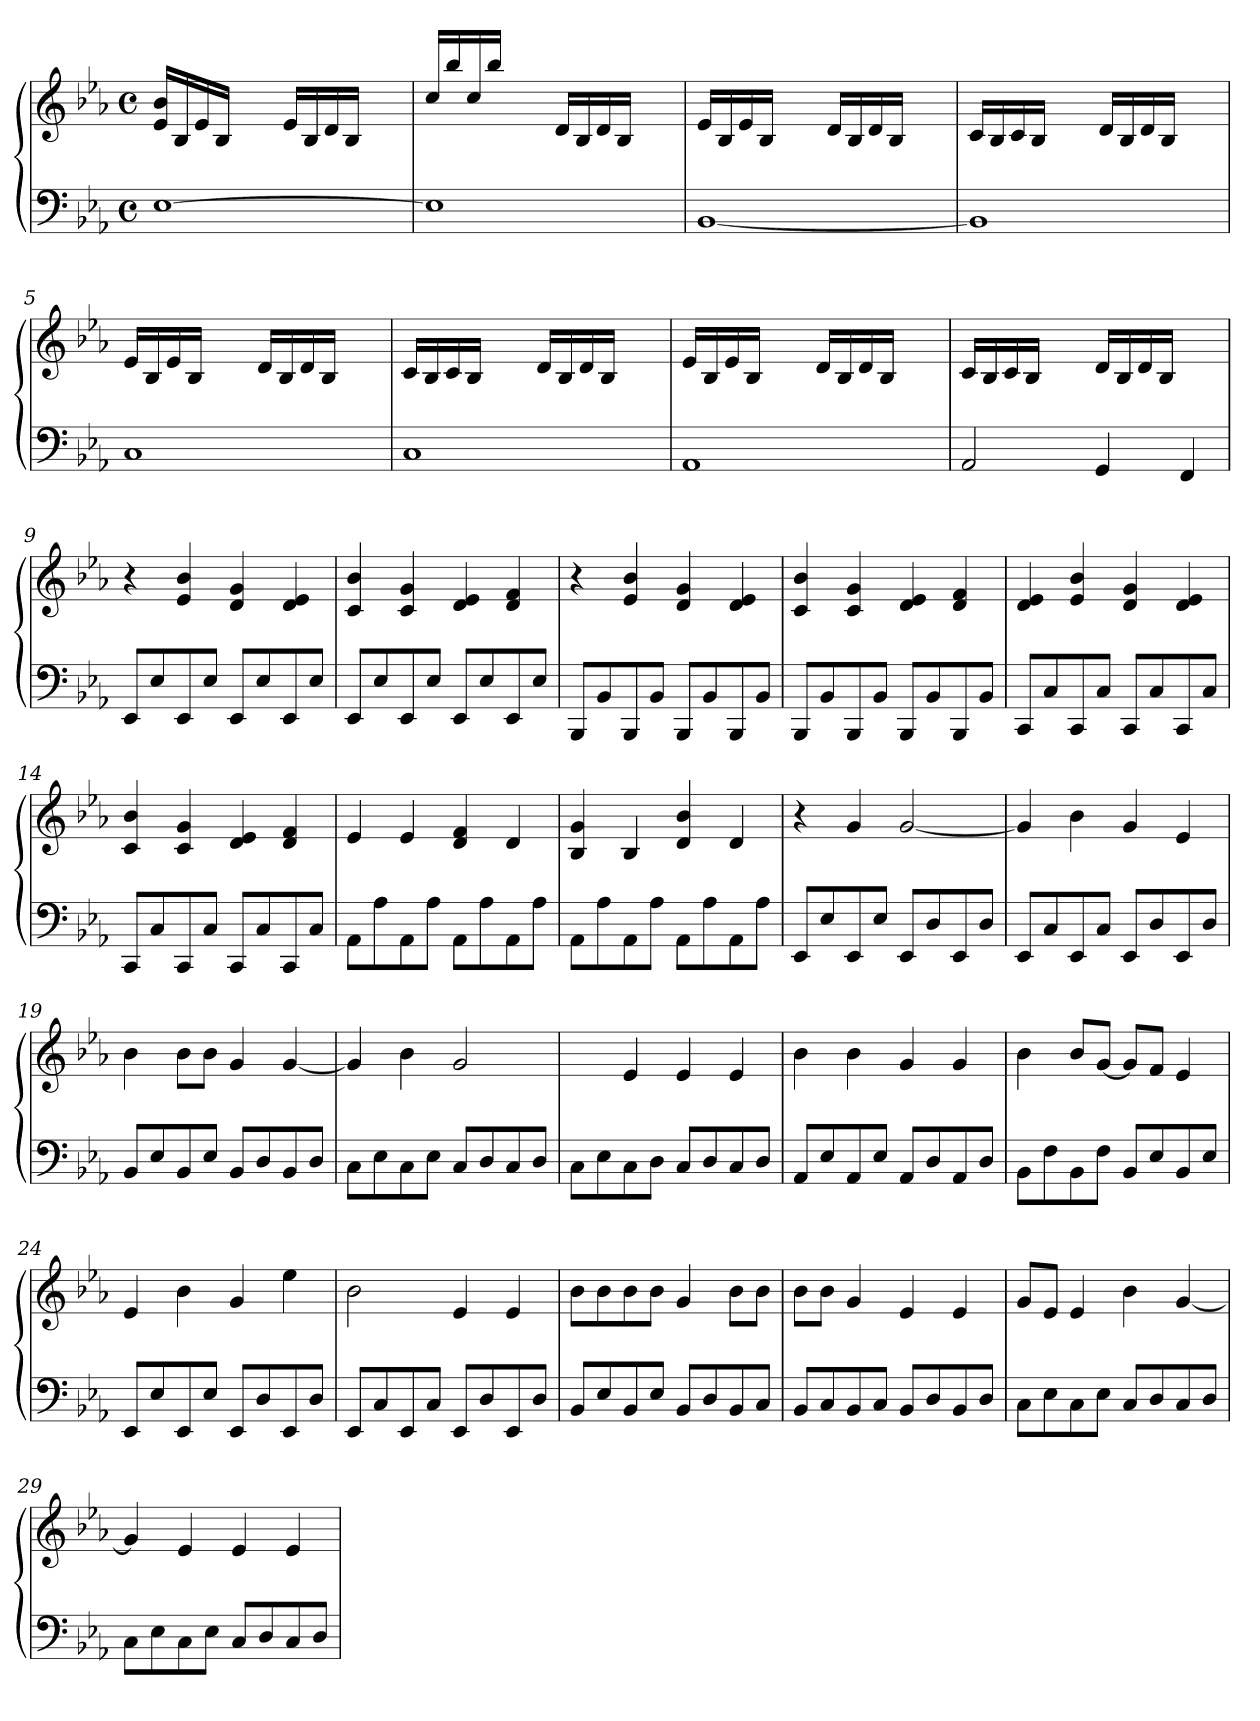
**kern	**kern	**dynam
*part1	*part1	*part1
*staff2	*staff1	*staff1/2
*clefF4	*clefG2	*
*k[b-e-a-]	*k[b-e-a-]	*
*M4/4	*M4/4	*
*met(c)	*met(c)	*
=1	=1	=1
!	!	!LO:DY:a
[1E-	16e-/ 16b-/LL	M.M. = 160
.	16B-/	.
.	16e-/	.
.	16B-/JJ	.
.	4ryy	.
.	16e-/LL	.
.	16B-/	.
.	16d/	.
.	16B-/JJ	.
.	4ryy	.
=2	=2	=2
1E-]	16cc\LL	.
.	16bb-/	.
.	16cc/	.
.	16bb-/JJ	.
.	4ryy	.
.	16d/LL	.
.	16B-/	.
.	16d/	.
.	16B-/JJ	.
.	4ryy	.
=3	=3	=3
[1BB-	16e-/LL	.
.	16B-/	.
.	16e-/	.
.	16B-/JJ	.
.	4ryy	.
.	16d/LL	.
.	16B-/	.
.	16d/	.
.	16B-/JJ	.
.	4ryy	.
=4	=4	=4
1BB-]	16c/LL	.
.	16B-/	.
.	16c/	.
.	16B-/JJ	.
.	4ryy	.
.	16d/LL	.
.	16B-/	.
.	16d/	.
.	16B-/JJ	.
.	4ryy	.
!!LO:LB:g=z
=5	=5	=5
1C	16e-/LL	.
.	16B-/	.
.	16e-/	.
.	16B-/JJ	.
.	4ryy	.
.	16d/LL	.
.	16B-/	.
.	16d/	.
.	16B-/JJ	.
.	4ryy	.
=6	=6	=6
1C	16c/LL	.
.	16B-/	.
.	16c/	.
.	16B-/JJ	.
.	4ryy	.
.	16d/LL	.
.	16B-/	.
.	16d/	.
.	16B-/JJ	.
.	4ryy	.
=7	=7	=7
1AA-	16e-/LL	.
.	16B-/	.
.	16e-/	.
.	16B-/JJ	.
.	4ryy	.
.	16d/LL	.
.	16B-/	.
.	16d/	.
.	16B-/JJ	.
.	4ryy	.
=8	=8	=8
2AA-/	16c/LL	.
.	16B-/	.
.	16c/	.
.	16B-/JJ	.
.	4ryy	.
4GG/	16d/LL	.
.	16B-/	.
.	16d/	.
.	16B-/JJ	.
4FF/	4ryy	.
!!LO:LB:g=z
=9	=9	=9
8EE-/L	4r	.
8E-/	.	.
8EE-/	4e-/ 4b-/	.
8E-/J	.	.
8EE-/L	4d/ 4g/	.
8E-/	.	.
8EE-/	4d/ 4e-/	.
8E-/J	.	.
=10	=10	=10
8EE-/L	4c/ 4b-/	.
8E-/	.	.
8EE-/	4c/ 4g/	.
8E-/J	.	.
8EE-/L	4d/ 4e-/	.
8E-/	.	.
8EE-/	4d/ 4f/	.
8E-/J	.	.
=11	=11	=11
8BBB-/L	4r	.
8BB-/	.	.
8BBB-/	4e-/ 4b-/	.
8BB-/J	.	.
8BBB-/L	4d/ 4g/	.
8BB-/	.	.
8BBB-/	4d/ 4e-/	.
8BB-/J	.	.
=12	=12	=12
8BBB-/L	4c/ 4b-/	.
8BB-/	.	.
8BBB-/	4c/ 4g/	.
8BB-/J	.	.
8BBB-/L	4d/ 4e-/	.
8BB-/	.	.
8BBB-/	4d/ 4f/	.
8BB-/J	.	.
=13	=13	=13
8CC/L	4d/ 4e-/	.
8C/	.	.
8CC/	4e-/ 4b-/	.
8C/J	.	.
8CC/L	4d/ 4g/	.
8C/	.	.
8CC/	4d/ 4e-/	.
8C/J	.	.
!!LO:LB:g=z
=14	=14	=14
8CC/L	4c/ 4b-/	.
8C/	.	.
8CC/	4c/ 4g/	.
8C/J	.	.
8CC/L	4d/ 4e-/	.
8C/	.	.
8CC/	4d/ 4f/	.
8C/J	.	.
=15	=15	=15
8AA-\L	4e-/	.
8A-\	.	.
8AA-\	4e-/	.
8A-\J	.	.
8AA-\L	4d/ 4f/	.
8A-\	.	.
8AA-\	4d/	.
8A-\J	.	.
=16	=16	=16
8AA-\L	4B-/ 4g/	.
8A-\	.	.
8AA-\	4B-/	.
8A-\J	.	.
8AA-\L	4d/ 4b-/	.
8A-\	.	.
8AA-\	4d/	.
8A-\J	.	.
=17	=17	=17
8EE-/L	4r	.
8E-/	.	.
8EE-/	4g/	.
8E-/J	.	.
8EE-/L	[2g/	.
8D/	.	.
8EE-/	.	.
8D/J	.	.
=18	=18	=18
8EE-/L	4g/]	.
8C/	.	.
8EE-/	4b-\	.
8C/J	.	.
8EE-/L	4g/	.
8D/	.	.
8EE-/	4e-/	.
8D/J	.	.
!!LO:LB:g=z
=19	=19	=19
8BB-/L	4b-\	.
8E-/	.	.
8BB-/	8b-\L	.
8E-/J	8b-\J	.
8BB-/L	4g/	.
8D/	.	.
8BB-/	[4g/	.
8D/J	.	.
=20	=20	=20
8C\L	4g/]	.
8E-\	.	.
8C\	4b-\	.
8E-\J	.	.
8C/L	2g/	.
8D/	.	.
8C/	.	.
8D/J	.	.
=21	=21	=21
8C\L	4ryy	.
8E-\	.	.
8C\	4e-/	.
8D\J	.	.
8C/L	4e-/	.
8D/	.	.
8C/	4e-/	.
8D/J	.	.
=22	=22	=22
8AA-/L	4b-\	.
8E-/	.	.
8AA-/	4b-\	.
8E-/J	.	.
8AA-/L	4g/	.
8D/	.	.
8AA-/	4g/	.
8D/J	.	.
=23	=23	=23
8BB-\L	4b-\	.
8F\	.	.
8BB-\	8b-/L	.
8F\J	[8g/J	.
8BB-/L	8g/L]	.
8E-/	8f/J	.
8BB-/	4e-/	.
8E-/J	.	.
!!LO:PB:g=z
=24	=24	=24
8EE-/L	4e-/	.
8E-/	.	.
8EE-/	4b-\	.
8E-/J	.	.
8EE-/L	4g/	.
8D/	.	.
8EE-/	4ee-\	.
8D/J	.	.
=25	=25	=25
8EE-/L	2b-\	.
8C/	.	.
8EE-/	.	.
8C/J	.	.
8EE-/L	4e-/	.
8D/	.	.
8EE-/	4e-/	.
8D/J	.	.
=26	=26	=26
8BB-/L	8b-\L	.
8E-/	8b-\	.
8BB-/	8b-\	.
8E-/J	8b-\J	.
8BB-/L	4g/	.
8D/	.	.
8BB-/	8b-\L	.
8C/J	8b-\J	.
=27	=27	=27
8BB-/L	8b-\L	.
8C/	8b-\J	.
8BB-/	4g/	.
8C/J	.	.
8BB-/L	4e-/	.
8D/	.	.
8BB-/	4e-/	.
8D/J	.	.
=28	=28	=28
8C\L	8g/L	.
8E-\	8e-/J	.
8C\	4e-/	.
8E-\J	.	.
8C/L	4b-\	.
8D/	.	.
8C/	[4g/	.
8D/J	.	.
!!LO:LB:g=z
=29	=29	=29
8C\L	4g/]	.
8E-\	.	.
8C\	4e-/	.
8E-\J	.	.
8C/L	4e-/	.
8D/	.	.
8C/	4e-/	.
8D/J	.	.
=	=	=
*-	*-	*-
